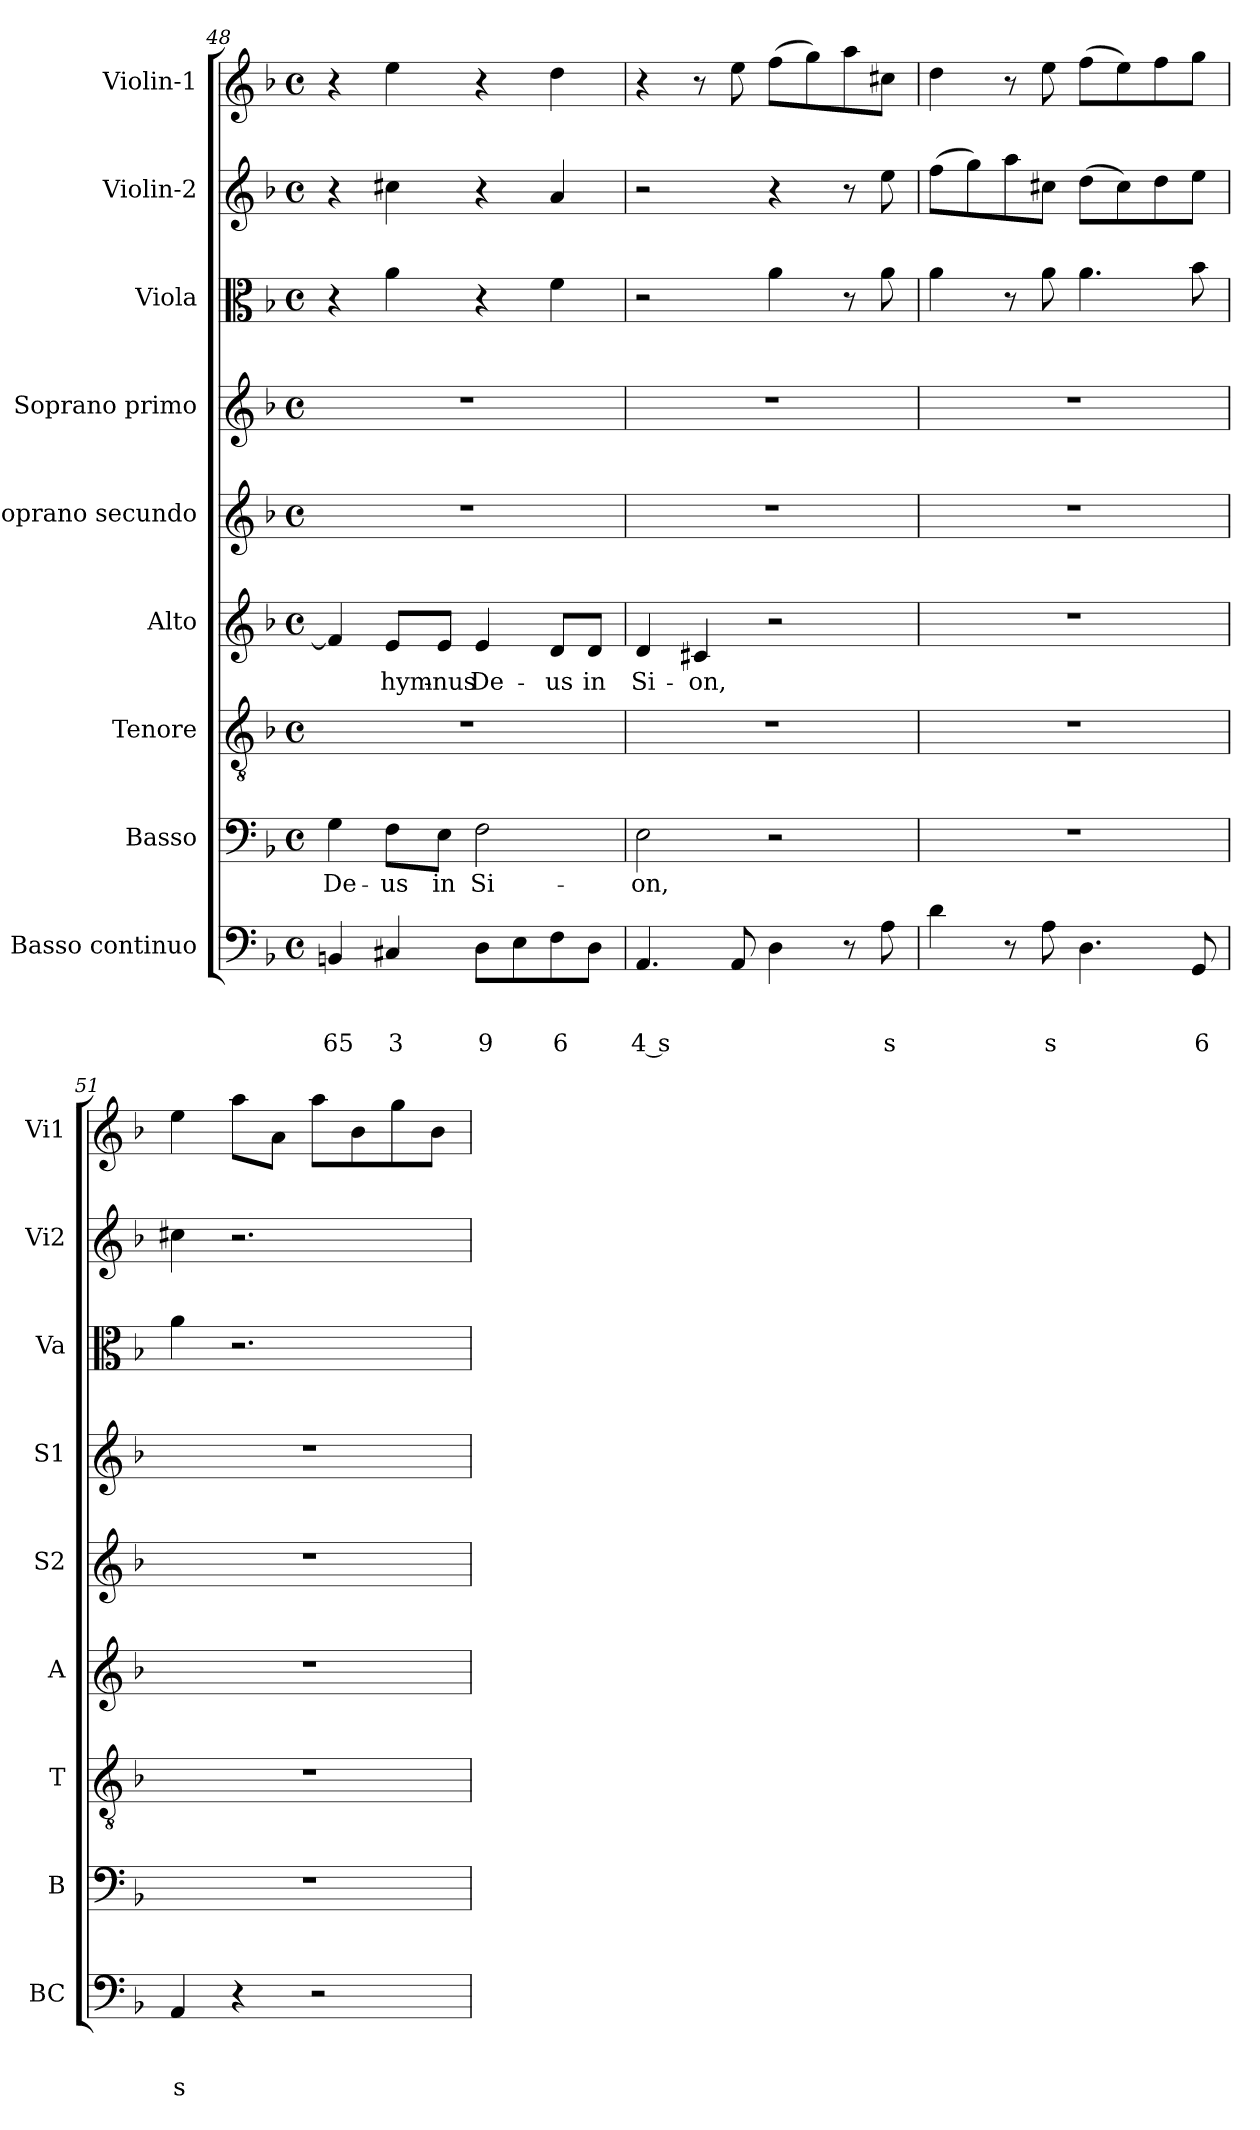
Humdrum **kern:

**kern	**text	**text	**text	**kern	**text	**kern	**kern	**text	**kern	**kern	**kern	**kern	**kern
*part9	*part9	*part9	*part9	*part8	*part8	*part7	*part6	*part6	*part5	*part4	*part3	*part2	*part1
*staff9	*staff9	*staff9	*staff9	*staff8	*staff8	*staff7	*staff6	*staff6	*staff5	*staff4	*staff3	*staff2	*staff1
*I"Basso continuo	*	*	*	*I"Basso	*	*I"Tenore	*I"Alto	*	*I"Soprano secundo	*I"Soprano primo	*I"Viola	*I"Violin-2	*I"Violin-1
*I'BC	*	*	*	*I'B	*	*I'T	*I'A	*	*I'S2	*I'S1	*I'Va	*I'Vi2	*I'Vi1
!!LO:PB:g=z
*clefF4	*	*	*	*clefF4	*	*clefGv2	*clefG2	*	*clefG2	*clefG2	*clefC3	*clefG2	*clefG2
*k[b-]	*	*	*	*k[b-]	*	*k[b-]	*k[b-]	*	*k[b-]	*k[b-]	*k[b-]	*k[b-]	*k[b-]
*F:	*	*	*	*F:	*	*F:	*F:	*	*F:	*F:	*F:	*F:	*F:
*M4/4	*	*	*	*M4/4	*	*M4/4	*M4/4	*	*M4/4	*M4/4	*M4/4	*M4/4	*M4/4
*met(c)	*	*	*	*met(c)	*	*met(c)	*met(c)	*	*met(c)	*met(c)	*met(c)	*met(c)	*met(c)
=48	=48	=48	=48	=48	=48	=48	=48	=48	=48	=48	=48	=48	=48
!	!	!	!LO:LY:b	!	!LO:LY:b	!	!	!	!	!	!	!	!
4BBn/	.	.	65	4G\	De-	1r	4f/]	.	1r	1r	4r	4r	4r
!	!	!	!LO:LY:b	!	!LO:LY:b	!	!	!LO:LY:b	!	!	!	!	!
4C#X/	.	.	3	8F\L	-us	.	8e/L	hym-	.	.	4a\	4cc#X\	4ee\
!	!	!	!	!	!LO:LY:b	!	!	!LO:LY:b	!	!	!	!	!
.	.	.	.	8E\J	in	.	8e/J	-nus	.	.	.	.	.
!	!	!	!LO:LY:b	!	!LO:LY:b	!	!	!LO:LY:b	!	!	!	!	!
8D\L	.	.	9	2F\	Si-	.	4e/	De-	.	.	4r	4r	4r
8E\	.	.	.	.	.	.	.	.	.	.	.	.	.
!	!	!	!LO:LY:b	!	!	!	!	!LO:LY:b	!	!	!	!	!
8F\	.	.	6	.	.	.	8d/L	-us	.	.	4f\	4a/	4dd\
!	!	!	!	!	!	!	!	!LO:LY:b	!	!	!	!	!
8D\J	.	.	.	.	.	.	8d/J	in	.	.	.	.	.
=49	=49	=49	=49	=49	=49	=49	=49	=49	=49	=49	=49	=49	=49
!	!	!	!LO:LY:b	!	!LO:LY:b	!	!	!LO:LY:b	!	!	!	!	!
4.AA/	.	.	4 s	2E\	-on,	1r	4d/	Si-	1r	1r	2r	2r	4r
!	!	!	!	!	!	!	!	!LO:LY:b	!	!	!	!	!
.	.	.	.	.	.	.	4c#X/	-on,	.	.	.	.	8r
8AA/	.	.	.	.	.	.	.	.	.	.	.	.	8ee\
4D\	.	.	.	2r	.	.	2r	.	.	.	4a\	4r	(>8ff\L
.	.	.	.	.	.	.	.	.	.	.	.	.	8gg\)
8r	.	.	.	.	.	.	.	.	.	.	8r	8r	8aa\
!	!	!	!LO:LY:b	!	!	!	!	!	!	!	!	!	!
8A\	.	.	s	.	.	.	.	.	.	.	8a\	8ee\	8cc#X\J
=50	=50	=50	=50	=50	=50	=50	=50	=50	=50	=50	=50	=50	=50
4d\	.	.	.	1r	.	1r	1r	.	1r	1r	4a\	(>8ff\L	4dd\
.	.	.	.	.	.	.	.	.	.	.	.	8gg\)	.
8r	.	.	.	.	.	.	.	.	.	.	8r	8aa\	8r
!	!	!	!LO:LY:b	!	!	!	!	!	!	!	!	!	!
8A\	.	.	s	.	.	.	.	.	.	.	8a\	8cc#X\J	8ee\
4.D\	.	.	.	.	.	.	.	.	.	.	4.a\	(>8dd\L	(>8ff\L
.	.	.	.	.	.	.	.	.	.	.	.	8cc#\)	8ee\)
.	.	.	.	.	.	.	.	.	.	.	.	8dd\	8ff\
!	!	!	!LO:LY:b	!	!	!	!	!	!	!	!	!	!
8GG/	.	.	6	.	.	.	.	.	.	.	8b-\	8ee\J	8gg\J
=51	=51	=51	=51	=51	=51	=51	=51	=51	=51	=51	=51	=51	=51
!	!	!	!LO:LY:b	!	!	!	!	!	!	!	!	!	!
4AA/	.	.	s	1r	.	1r	1r	.	1r	1r	4a\	4cc#X\	4ee\
4r	.	.	.	.	.	.	.	.	.	.	2.r	2.r	8aa\L
.	.	.	.	.	.	.	.	.	.	.	.	.	8a\J
2r	.	.	.	.	.	.	.	.	.	.	.	.	8aa\L
.	.	.	.	.	.	.	.	.	.	.	.	.	8b-\
.	.	.	.	.	.	.	.	.	.	.	.	.	8gg\
.	.	.	.	.	.	.	.	.	.	.	.	.	8b-\J
=	=	=	=	=	=	=	=	=	=	=	=	=	=
*-	*-	*-	*-	*-	*-	*-	*-	*-	*-	*-	*-	*-	*-
